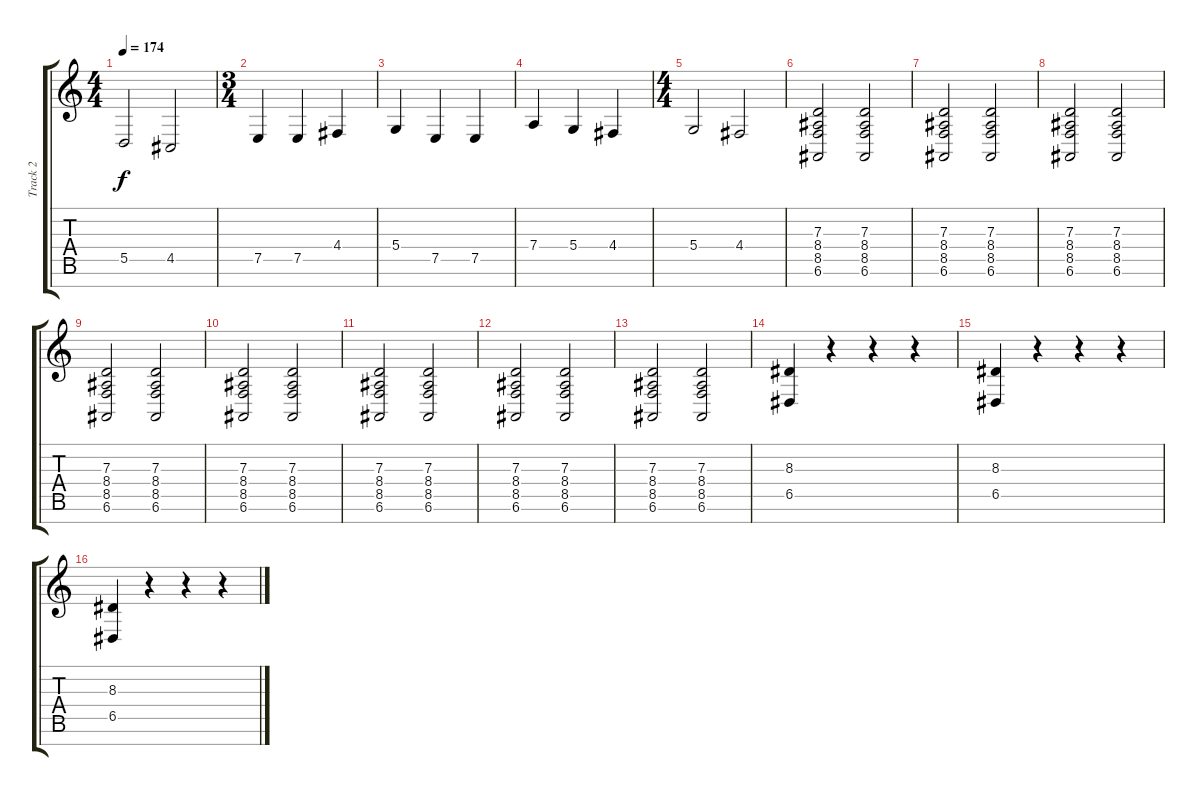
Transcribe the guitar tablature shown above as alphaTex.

\track ("Track 2" "Track 2") {instrument stringensemble1}
\staff {score tabs}
\tuning (E4 B3 G3 D3 A2 E2 B1) {hide}
\ts (4 4)
\tempo 174
\clef g2
\ks c
5.5.2{dy f} 4.5.2 |
\ts (3 4)
7.5.4 7.5.4 4.4.4 |
5.4.4 7.5.4 7.5.4 |
7.4.4 5.4.4 4.4.4 |
\ts (4 4)
5.4.2 4.4.2 |
(7.3 8.4 8.5 6.6).2 (7.3 8.4 8.5 6.6).2 |
(7.3 8.4 8.5 6.6).2 (7.3 8.4 8.5 6.6).2 |
(7.3 8.4 8.5 6.6).2 (7.3 8.4 8.5 6.6).2 |
(7.3 8.4 8.5 6.6).2 (7.3 8.4 8.5 6.6).2 |
(7.3 8.4 8.5 6.6).2 (7.3 8.4 8.5 6.6).2 |
(7.3 8.4 8.5 6.6).2 (7.3 8.4 8.5 6.6).2 |
(7.3 8.4 8.5 6.6).2 (7.3 8.4 8.5 6.6).2 |
(7.3 8.4 8.5 6.6).2 (7.3 8.4 8.5 6.6).2 |
(8.3 6.5).4 r.4 r.4 r.4 |
(8.3 6.5).4 r.4 r.4 r.4 |
(8.3 6.5).4 r.4 r.4 r.4
